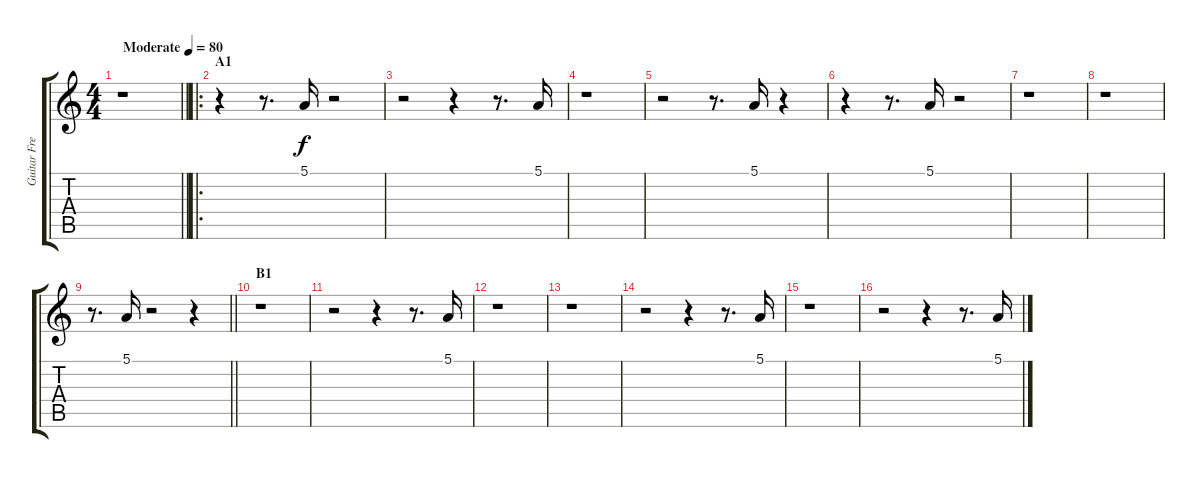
\track ("Guitar Fret Noise" "Guitar Fre") {instrument guitarfretnoise}
\staff {score tabs}
\tuning (E4 B3 G3 D3 A2 E2) {hide}
\ts (4 4)
\tempo (80 "Moderate")
\clef g2
\barLineRight lightlight
\ks c
r.1{dy f instrument guitarfretnoise} |
\ro
\section ("" "A1")
r.4 r.8{d} 5.1.16 r.2 |
r.2 r.4 r.8{d} 5.1.16 |
r.1 |
r.2 r.8{d} 5.1.16 r.4 |
r.4 r.8{d} 5.1.16 r.2 |
r.1 |
r.1 |
\barLineRight lightlight
r.8{d} 5.1.16 r.2 r.4 |
\section ("" "B1")
r.1 |
r.2 r.4 r.8{d} 5.1.16 |
r.1 |
r.1 |
r.2 r.4 r.8{d} 5.1.16 |
r.1 |
r.2 r.4 r.8{d} 5.1.16
